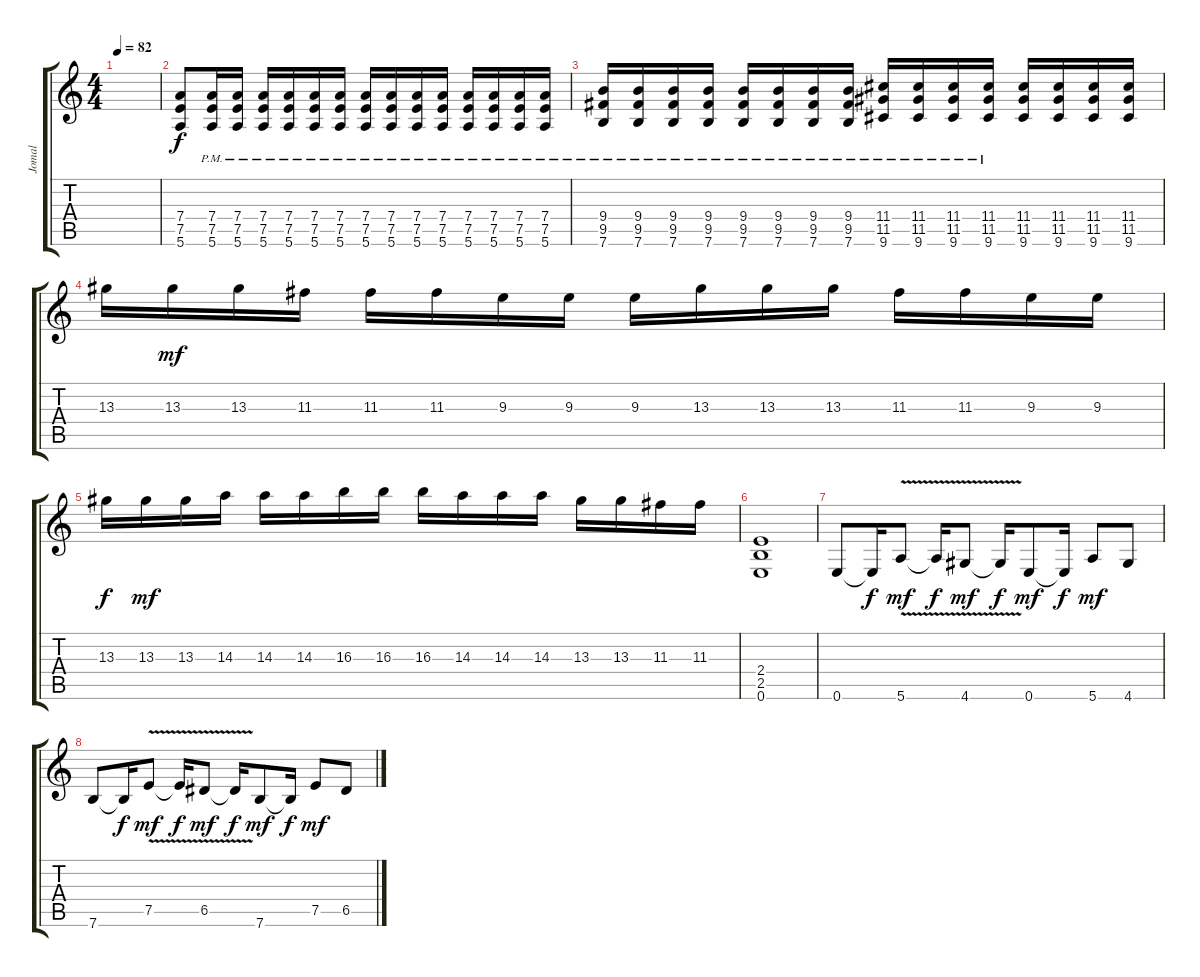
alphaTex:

\track ("Jomal" "Jomal") {instrument distortionguitar}
\staff {score tabs}
\tuning (E4 B3 G3 D3 A2 E2) {hide}
\ts (4 4)
\tempo 82
\clef g2
\ks c
|
(7.4 7.5 5.6).8 (7.4{pm} 7.5{pm} 5.6{pm}).16 (7.4{pm} 7.5{pm} 5.6{pm}).16 (7.4{pm} 7.5{pm} 5.6{pm}).16 (7.4{pm} 7.5{pm} 5.6{pm}).16 (7.4{pm} 7.5{pm} 5.6{pm}).16 (7.4{pm} 7.5{pm} 5.6{pm}).16 (7.4{pm} 7.5{pm} 5.6{pm}).16 (7.4{pm} 7.5{pm} 5.6{pm}).16 (7.4{pm} 7.5{pm} 5.6{pm}).16 (7.4{pm} 7.5{pm} 5.6{pm}).16 (7.4{pm} 7.5{pm} 5.6{pm}).16 (7.4{pm} 7.5{pm} 5.6{pm}).16 (7.4{pm} 7.5{pm} 5.6{pm}).16 (7.4{pm} 7.5{pm} 5.6{pm}).16 |
(9.4{pm} 9.5{pm} 7.6{pm}).16 (9.4{pm} 9.5{pm} 7.6{pm}).16 (9.4{pm} 9.5{pm} 7.6{pm}).16 (9.4{pm} 9.5{pm} 7.6{pm}).16 (9.4{pm} 9.5{pm} 7.6{pm}).16 (9.4{pm} 9.5{pm} 7.6{pm}).16 (9.4{pm} 9.5{pm} 7.6{pm}).16 (9.4{pm} 9.5{pm} 7.6{pm}).16 (11.4{pm} 11.5{pm} 9.6{pm}).16 (11.4{pm} 11.5{pm} 9.6{pm}).16 (11.4{pm} 11.5{pm} 9.6{pm}).16 (11.4{pm} 11.5{pm} 9.6{pm}).16 (11.4 11.5 9.6).16 (11.4 11.5 9.6).16 (11.4 11.5 9.6).16 (11.4 11.5 9.6).16 |
13.3.16{dy f} 13.3.16{dy mf} 13.3.16 11.3.16 11.3.16 11.3.16 9.3.16 9.3.16 9.3.16 13.3.16 13.3.16 13.3.16 11.3.16 11.3.16 9.3.16 9.3.16 |
13.3.16{dy f} 13.3.16{dy mf} 13.3.16 14.3.16 14.3.16 14.3.16 16.3.16 16.3.16 16.3.16 14.3.16 14.3.16 14.3.16 13.3.16 13.3.16 11.3.16 11.3.16 |
(2.4 2.5 0.6).1 |
0.6.8 0.6{t}.16{dy f} 5.6{v}.8{dy mf} 5.6{t}.16{dy f} 4.6{v}.8{dy mf} 4.6{t}.16{dy f} 0.6.8{dy mf} 0.6{t}.16{dy f} 5.6.8{dy mf} 4.6.8 |
7.6.8 7.6{t}.16{dy f} 7.5{v}.8{dy mf} 7.5{t}.16{dy f} 6.5{v}.8{dy mf} 6.5{t}.16{dy f} 7.6.8{dy mf} 7.6{t}.16{dy f} 7.5.8{dy mf} 6.5.8
